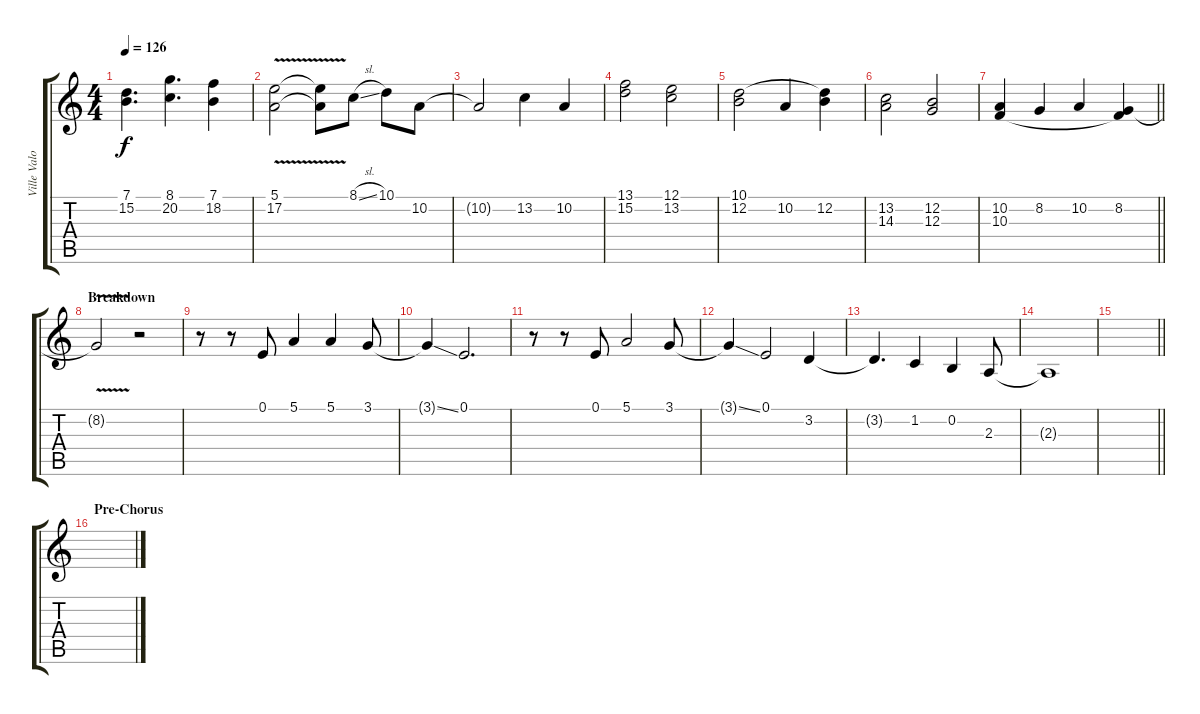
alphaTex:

\track ("Ville Valo (Vocal)" "Ville Valo") {solo instrument fx4atmosphere}
\staff {score tabs}
\tuning (E4 B3 G3 D3 A2 E2) {hide}
\ts (4 4)
\tempo 126
\clef g2
\ks c
(7.1 15.2).4{d dy f} (8.1 20.2).4{d} (7.1 18.2).4 |
(5.1 17.2{v}).2 (5.1{t} 17.2{t}).8 8.1{sl}.8 10.1.8 10.2.8 |
10.2{t}.2 13.2.4 10.2.4 |
(13.1 15.2).2 (12.1 13.2).2 |
(10.1 12.2).2 10.2.4 (10.1{t} 12.2).4 |
(13.2 14.3).2 (12.2 12.3).2 |
\barLineRight lightlight
(10.2 10.3).4 8.2.4 10.2.4 (8.2 10.3{t}).4 |
\section ("" "Breakdown")
8.2{v t}.2 r.2 |
r.8 r.8 0.1.8 5.1.4 5.1.4 3.1.8 |
3.1{ss t}.4 0.1.2{d} |
r.8 r.8 0.1.8 5.1.2 3.1.8 |
3.1{ss t}.4 0.1.2 3.2.4 |
3.2{t}.4{d} 1.2.4 0.2.4 2.3.8 |
2.3{t}.1 |
\barLineRight lightlight
|
\section ("" "Pre-Chorus")
